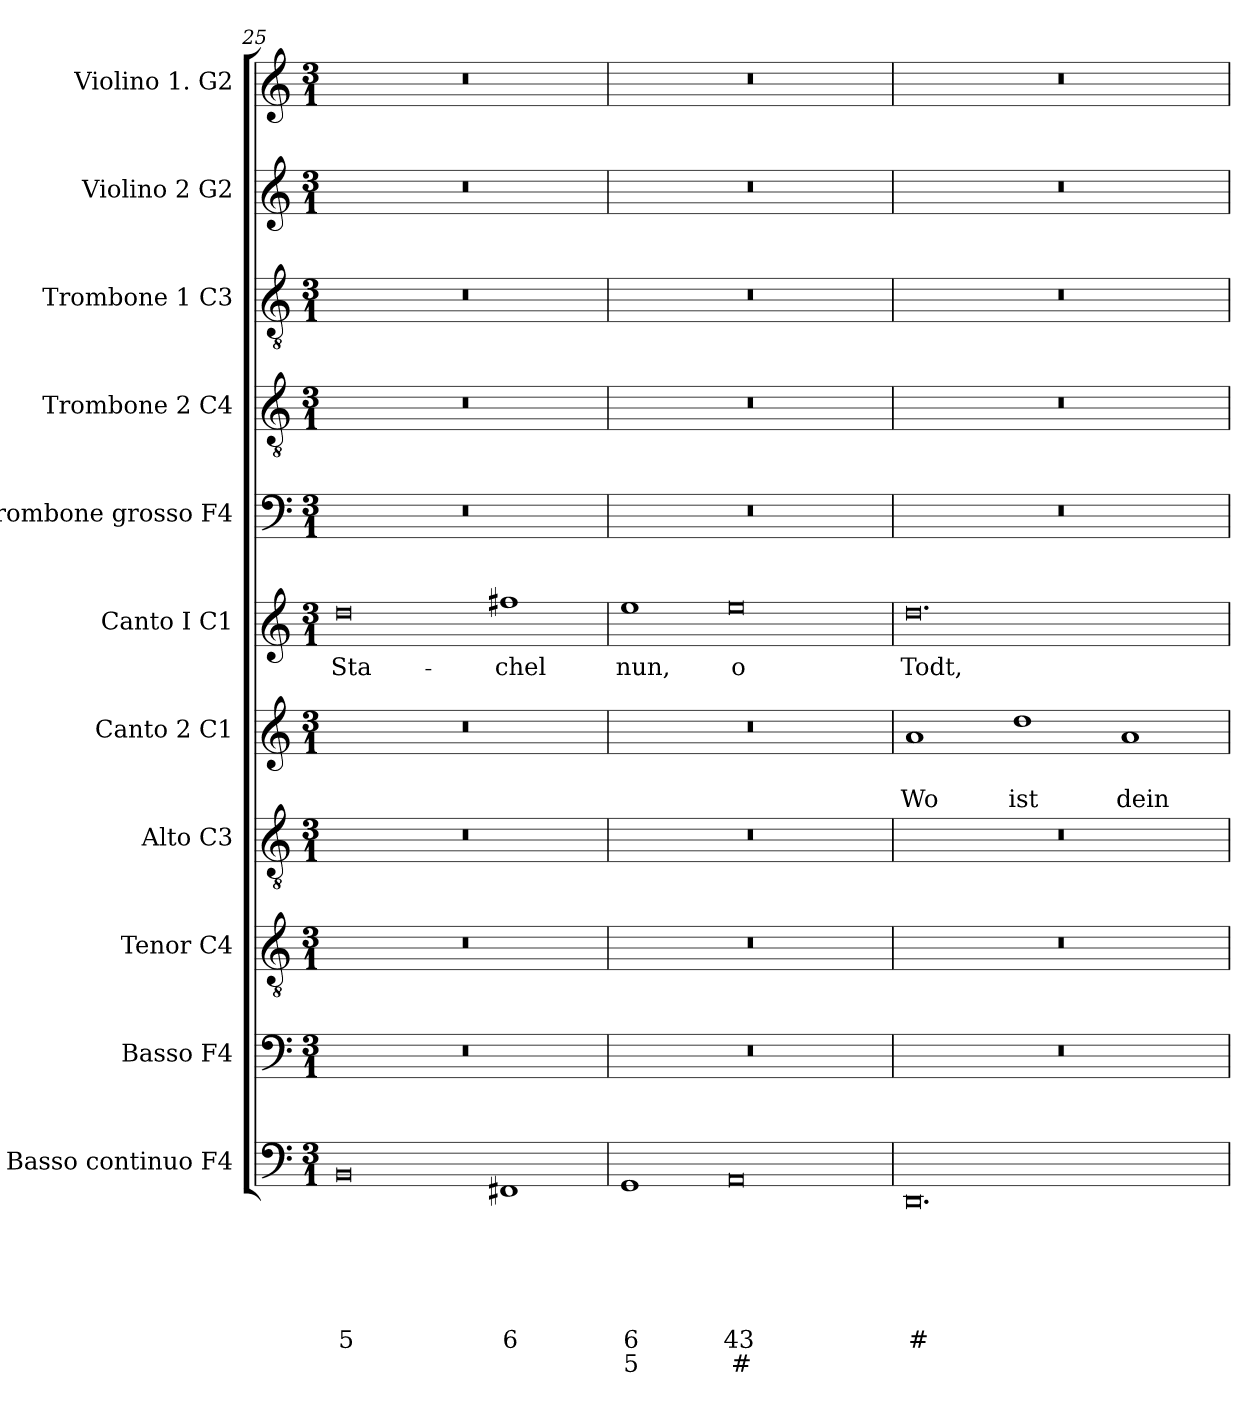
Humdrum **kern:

**kern	**text	**text	**text	**text	**text	**text	**text	**kern	**kern	**kern	**kern	**text	**text	**kern	**text	**kern	**kern	**kern	**kern	**kern
*part11	*part11	*part11	*part11	*part11	*part11	*part11	*part11	*part10	*part9	*part8	*part7	*part7	*part7	*part6	*part6	*part5	*part4	*part3	*part2	*part1
*staff11	*staff11	*staff11	*staff11	*staff11	*staff11	*staff11	*staff11	*staff10	*staff9	*staff8	*staff7	*staff7	*staff7	*staff6	*staff6	*staff5	*staff4	*staff3	*staff2	*staff1
*I"Basso continuo F4	*	*	*	*	*	*	*	*I"Basso F4	*I"Tenor C4	*I"Alto C3	*I"Canto 2 C1	*	*	*I"Canto I C1	*	*I"Trombone grosso F4	*I"Trombone 2 C4	*I"Trombone 1 C3	*I"Violino 2 G2	*I"Violino 1. G2
*	*	*	*	*	*	*	*	*I'B	*I'T	*I'A	*I'C2	*	*	*I'C1	*	*I'Trb 3	*I'Trb 2	*I'Trb 1	*I'Vln2	*I'Vln 1
*clefF4	*	*	*	*	*	*	*	*clefF4	*clefGv2	*clefGv2	*clefG2	*	*	*clefG2	*	*clefF4	*clefGv2	*clefGv2	*clefG2	*clefG2
*k[]	*	*	*	*	*	*	*	*k[]	*k[]	*k[]	*k[]	*	*	*k[]	*	*k[]	*k[]	*k[]	*k[]	*k[]
*C:	*	*	*	*	*	*	*	*C:	*C:	*C:	*C:	*	*	*C:	*	*C:	*C:	*C:	*C:	*C:
*M3/1	*	*	*	*	*	*	*	*M3/1	*M3/1	*M3/1	*M3/1	*	*	*M3/1	*	*M3/1	*M3/1	*M3/1	*M3/1	*M3/1
=25	=25	=25	=25	=25	=25	=25	=25	=25	=25	=25	=25	=25	=25	=25	=25	=25	=25	=25	=25	=25
!	!	!	!	!	!	!LO:LY:b	!	!	!	!	!	!	!	!	!LO:LY:b	!	!	!	!	!
0BB	.	.	.	.	.	5	.	0.r	0.r	0.r	0.r	.	.	0dd	Sta-	0.r	0.r	0.r	0.r	0.r
!	!	!	!	!	!	!LO:LY:b	!	!	!	!	!	!	!	!	!LO:LY:b	!	!	!	!	!
1FF#X	.	.	.	.	.	6	.	.	.	.	.	.	.	1ff#X	-chel	.	.	.	.	.
=26	=26	=26	=26	=26	=26	=26	=26	=26	=26	=26	=26	=26	=26	=26	=26	=26	=26	=26	=26	=26
!	!	!	!	!	!	!LO:LY:b	!LO:LY:b	!	!	!	!	!	!	!	!LO:LY:b	!	!	!	!	!
1GG	.	.	.	.	.	6	5	0.r	0.r	0.r	0.r	.	.	1ee	nun,	0.r	0.r	0.r	0.r	0.r
!	!	!	!	!	!	!LO:LY:b	!LO:LY:b	!	!	!	!	!	!	!	!LO:LY:b	!	!	!	!	!
0AA	.	.	.	.	.	43	#	.	.	.	.	.	.	0ee	o	.	.	.	.	.
=27	=27	=27	=27	=27	=27	=27	=27	=27	=27	=27	=27	=27	=27	=27	=27	=27	=27	=27	=27	=27
!	!	!	!	!	!	!LO:LY:b	!	!	!	!	!	!	!LO:LY:b	!	!LO:LY:b	!	!	!	!	!
0.DD	.	.	.	.	.	#	.	0.r	0.r	0.r	1a	.	Wo	0.dd	Todt,	0.r	0.r	0.r	0.r	0.r
!	!	!	!	!	!	!	!	!	!	!	!	!	!LO:LY:b	!	!	!	!	!	!	!
.	.	.	.	.	.	.	.	.	.	.	1dd	.	ist	.	.	.	.	.	.	.
!	!	!	!	!	!	!	!	!	!	!	!	!	!LO:LY:b	!	!	!	!	!	!	!
.	.	.	.	.	.	.	.	.	.	.	1a	.	dein	.	.	.	.	.	.	.
=	=	=	=	=	=	=	=	=	=	=	=	=	=	=	=	=	=	=	=	=
*-	*-	*-	*-	*-	*-	*-	*-	*-	*-	*-	*-	*-	*-	*-	*-	*-	*-	*-	*-	*-
